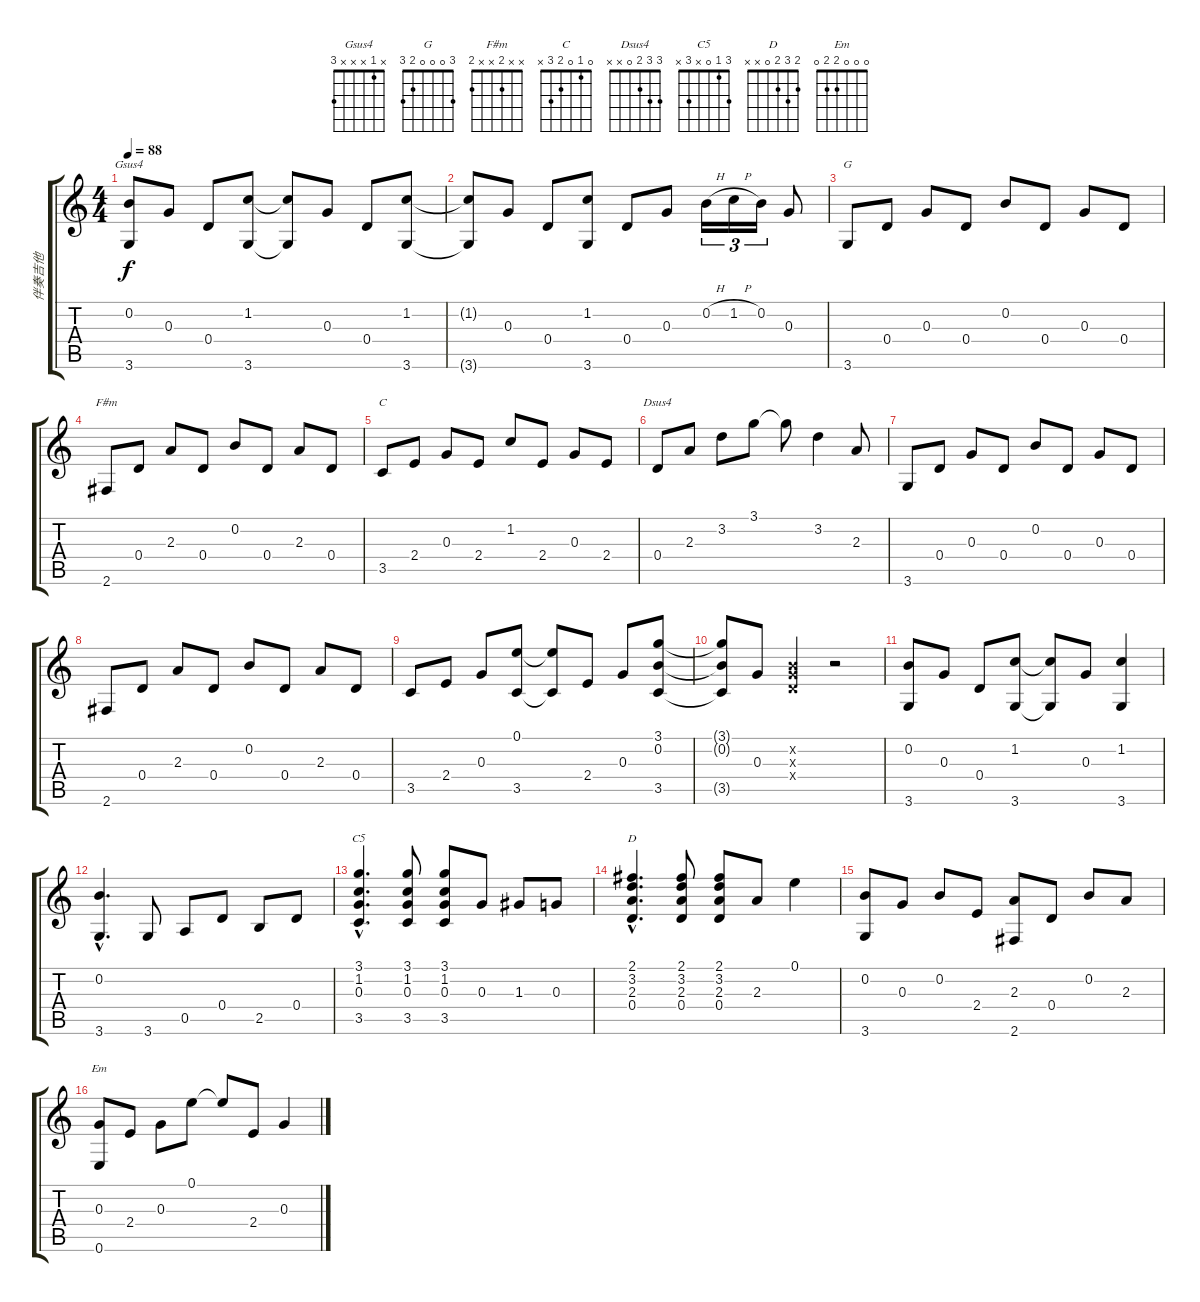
\track ("伴奏吉他" "伴奏吉他") {instrument acousticguitarsteel}
\staff {score tabs}
\tuning (E4 B3 G3 D3 A2 E2) {hide}
\chord ("Gsus4" x 1 x x x 3)
\chord ("G" 3 0 0 0 2 3)
\chord ("F#m" x x 2 x x 2)
\chord ("C" 0 1 0 2 3 x)
\chord ("Dsus4" 3 3 2 0 x x)
\chord ("C5" 3 1 0 x 3 x)
\chord ("D" 2 3 2 0 x x)
\chord ("Em" 0 0 0 2 2 0)
\ts (4 4)
\tempo 88
\clef g2
\ks c
(0.2 3.6).8{ch "Gsus4" dy f} 0.3.8 0.4.8 (1.2 3.6).8 (1.2{t} 3.6{t}).8 0.3.8 0.4.8 (1.2 3.6).8 |
(1.2{t} 3.6{t}).8 0.3.8 0.4.8 (1.2 3.6).8 0.4.8 0.3.8 0.2{h}.16{tu (3 2)} 1.2{h}.16{tu (3 2)} 0.2.16{tu (3 2)} 0.3.8 |
3.6.8{ch "G"} 0.4.8 0.3.8 0.4.8 0.2.8 0.4.8 0.3.8 0.4.8 |
2.6.8{ch "F#m"} 0.4.8 2.3.8 0.4.8 0.2.8 0.4.8 2.3.8 0.4.8 |
3.5.8{ch "C"} 2.4.8 0.3.8 2.4.8 1.2.8 2.4.8 0.3.8 2.4.8 |
0.4.8{ch "Dsus4"} 2.3.8 3.2.8 3.1.8 3.1{t}.8 3.2.4 2.3.8 |
3.6.8 0.4.8 0.3.8 0.4.8 0.2.8 0.4.8 0.3.8 0.4.8 |
2.6.8 0.4.8 2.3.8 0.4.8 0.2.8 0.4.8 2.3.8 0.4.8 |
3.5.8 2.4.8 0.3.8 (0.1 3.5).8 (0.1{t} 3.5{t}).8 2.4.8 0.3.8 (3.1 0.2 3.5).8 |
(3.1{t} 0.2{t} 3.5{t}).8 0.3.8 (0.2{x} 0.3{x} 0.4{x}).4 r.2 |
(0.2 3.6).8 0.3.8 0.4.8 (1.2 3.6).8 (1.2{t} 3.6{t}).8 0.3.8 (1.2 3.6).4 |
(0.2{hac} 3.6{hac}).4{d} 3.6.8 0.5.8 0.4.8 2.5.8 0.4.8 |
(3.1{hac} 1.2{hac} 0.3{hac} 3.5{hac}).4{d ch "C5"} (3.1 1.2 0.3 3.5).8 (3.1 1.2 0.3 3.5).8 0.3.8 1.3.8 0.3.8 |
(2.1{hac} 3.2{hac} 2.3{hac} 0.4{hac}).4{d ch "D"} (2.1 3.2 2.3 0.4).8 (2.1 3.2 2.3 0.4).8 2.3.8 0.1.4 |
(0.2 3.6).8 0.3.8 0.2.8 2.4.8 (2.3 2.6).8 0.4.8 0.2.8 2.3.8 |
(0.3 0.6).8{ch "Em"} 2.4.8 0.3.8 0.1.8 0.1{t}.8 2.4.8 0.3.4
